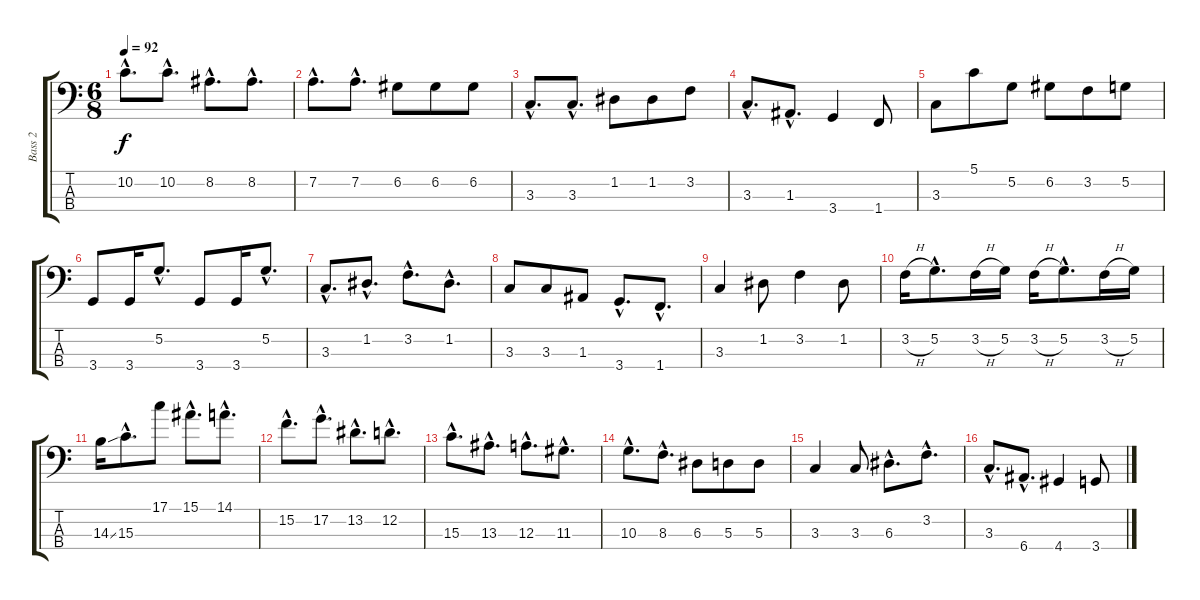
\track ("Bass 2" "Bass 2") {instrument electricbassfinger}
\staff {score tabs}
\tuning (G2 D2 A1 E1) {hide}
\ts (6 8)
\tempo 92
\clef f4
\ks c
10.2{hac}.8{d dy f} 10.2{hac}.8{d} 8.2{hac}.8{d} 8.2{hac}.8{d} |
7.2{hac}.8{d} 7.2{hac}.8{d} 6.2.8 6.2.8 6.2.8 |
3.3{hac}.8{d} 3.3{hac}.8{d} 1.2.8 1.2.8 3.2.8 |
3.3{hac}.8{d} 1.3{hac}.8{d} 3.4.4 1.4.8 |
3.3.8 5.1.8 5.2.8 6.2.8 3.2.8 5.2.8 |
3.4.8 3.4.16 5.2{hac}.8{d} 3.4.8 3.4.16 5.2{hac}.8{d} |
3.3{hac}.8{d} 1.2{hac}.8{d} 3.2{hac}.8{d} 1.2{hac}.8{d} |
3.3.8 3.3.8 1.3.8 3.4{hac}.8{d} 1.4{hac}.8{d} |
3.3.4 1.2.8 3.2.4 1.2.8 |
3.2{h}.16 5.2{hac}.8{d} 3.2{h}.16 5.2.16 3.2{h}.16 5.2{hac}.8{d} 3.2{h}.16 5.2.16 |
14.3{ss}.16 15.3{hac}.8{d} 17.1.8 15.1{hac}.8{d} 14.1{hac}.8{d} |
15.2{hac}.8{d} 17.2{hac}.8{d} 13.2{hac}.8{d} 12.2{hac}.8{d} |
15.3{hac}.8{d} 13.3{hac}.8{d} 12.3{hac}.8{d} 11.3{hac}.8{d} |
10.3{hac}.8{d} 8.3{hac}.8{d} 6.3.8 5.3.8 5.3.8 |
3.3.4 3.3.8 6.3{hac}.8{d} 3.2{hac}.8{d} |
3.3{hac}.8{d} 6.4{hac}.8{d} 4.4.4 3.4.8
